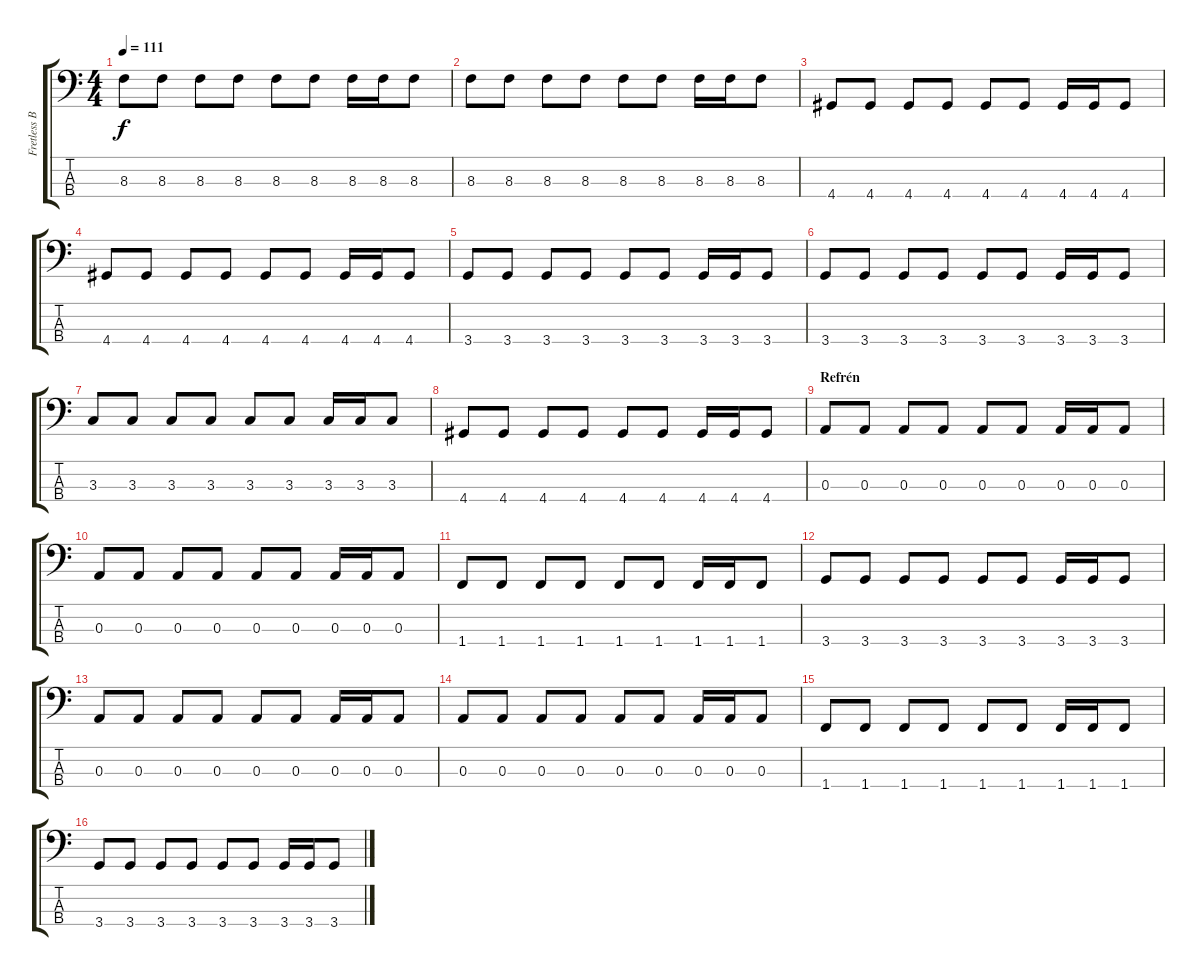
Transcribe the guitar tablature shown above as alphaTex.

\track ("Fretless Bass" "Fretless B") {instrument fretlessbass}
\staff {score tabs}
\tuning (G2 D2 A1 E1) {hide}
\ts (4 4)
\tempo 111
\clef f4
\ks c
8.3.8{dy f} 8.3.8 8.3.8 8.3.8 8.3.8 8.3.8 8.3.16 8.3.16 8.3.8 |
8.3.8 8.3.8 8.3.8 8.3.8 8.3.8 8.3.8 8.3.16 8.3.16 8.3.8 |
4.4.8 4.4.8 4.4.8 4.4.8 4.4.8 4.4.8 4.4.16 4.4.16 4.4.8 |
4.4.8 4.4.8 4.4.8 4.4.8 4.4.8 4.4.8 4.4.16 4.4.16 4.4.8 |
3.4.8 3.4.8 3.4.8 3.4.8 3.4.8 3.4.8 3.4.16 3.4.16 3.4.8 |
3.4.8 3.4.8 3.4.8 3.4.8 3.4.8 3.4.8 3.4.16 3.4.16 3.4.8 |
3.3.8 3.3.8 3.3.8 3.3.8 3.3.8 3.3.8 3.3.16 3.3.16 3.3.8 |
4.4.8 4.4.8 4.4.8 4.4.8 4.4.8 4.4.8 4.4.16 4.4.16 4.4.8 |
\section ("" "Refrén")
0.3.8 0.3.8 0.3.8 0.3.8 0.3.8 0.3.8 0.3.16 0.3.16 0.3.8 |
0.3.8 0.3.8 0.3.8 0.3.8 0.3.8 0.3.8 0.3.16 0.3.16 0.3.8 |
1.4.8 1.4.8 1.4.8 1.4.8 1.4.8 1.4.8 1.4.16 1.4.16 1.4.8 |
3.4.8 3.4.8 3.4.8 3.4.8 3.4.8 3.4.8 3.4.16 3.4.16 3.4.8 |
0.3.8 0.3.8 0.3.8 0.3.8 0.3.8 0.3.8 0.3.16 0.3.16 0.3.8 |
0.3.8 0.3.8 0.3.8 0.3.8 0.3.8 0.3.8 0.3.16 0.3.16 0.3.8 |
1.4.8 1.4.8 1.4.8 1.4.8 1.4.8 1.4.8 1.4.16 1.4.16 1.4.8 |
3.4.8 3.4.8 3.4.8 3.4.8 3.4.8 3.4.8 3.4.16 3.4.16 3.4.8
